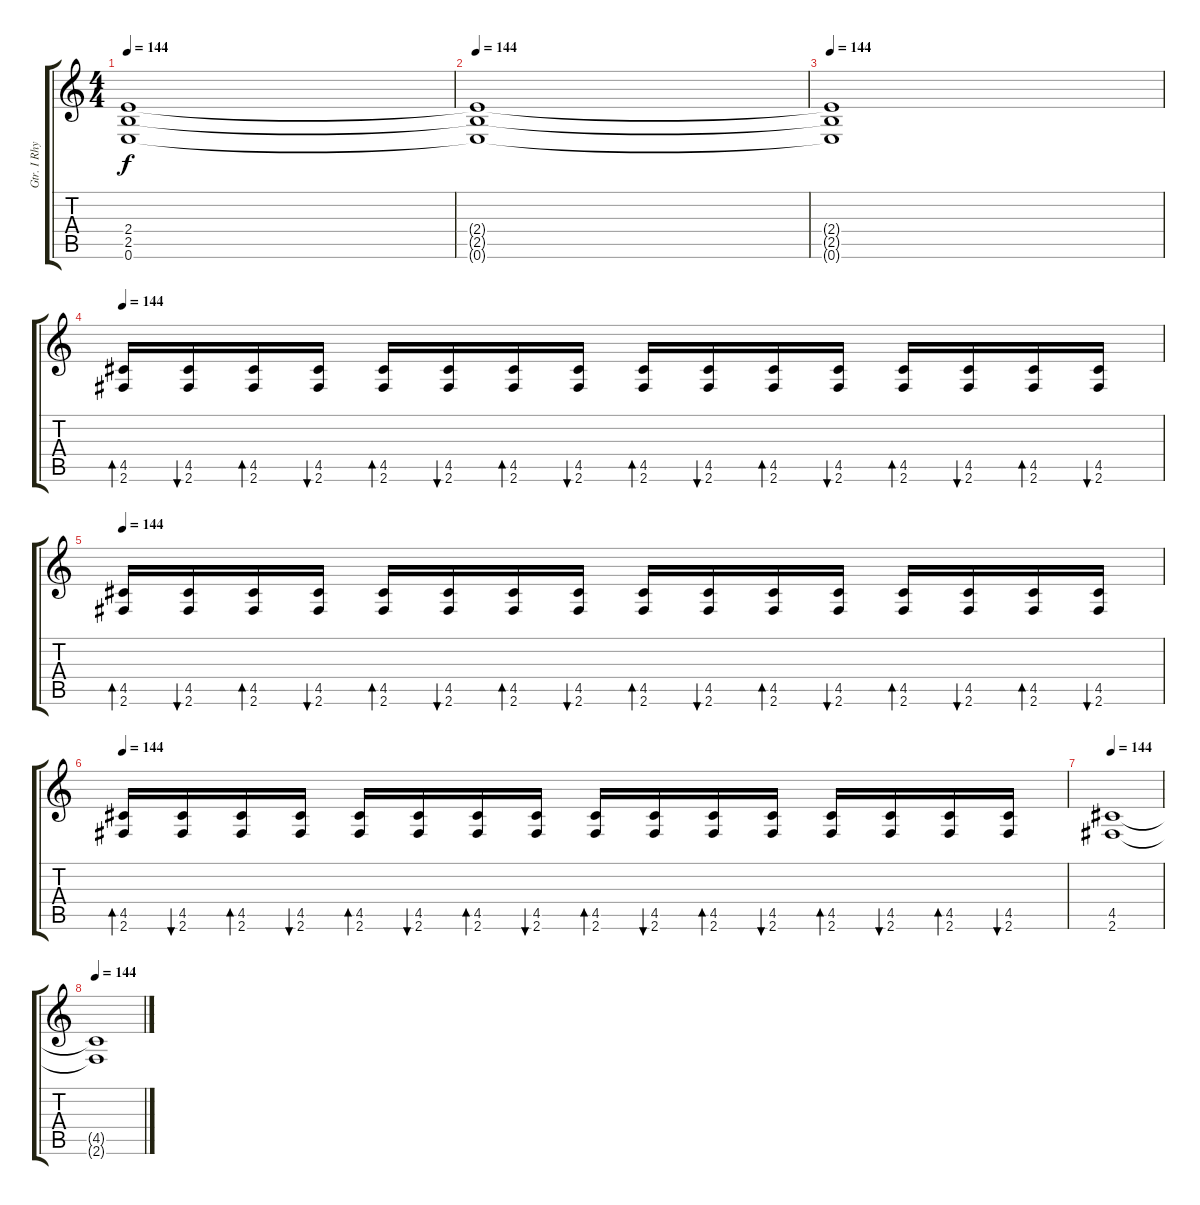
\track ("Gtr. I Rhytm" "Gtr. I Rhy") {instrument overdrivenguitar}
\staff {score tabs}
\tuning (E4 B3 G3 D3 A2 E2) {hide}
\ts (4 4)
\tempo 144
\clef g2
\ks c
(2.4{t} 2.5{t} 0.6{t}).1{dy f} |
\tempo 144
(2.4{t} 2.5{t} 0.6{t}).1 |
\tempo 144
(2.4{t} 2.5{t} 0.6{t}).1 |
\tempo 144
(4.5 2.6).16{bd 120 volume 11} (4.5 2.6).16{bu 120} (4.5 2.6).16{bd 120} (4.5 2.6).16{bu 120} (4.5 2.6).16{bd 120} (4.5 2.6).16{bu 120} (4.5 2.6).16{bd 120} (4.5 2.6).16{bu 120} (4.5 2.6).16{bd 120} (4.5 2.6).16{bu 120} (4.5 2.6).16{bd 120} (4.5 2.6).16{bu 120} (4.5 2.6).16{bd 120} (4.5 2.6).16{bu 120} (4.5 2.6).16{bd 120} (4.5 2.6).16{bu 120} |
\tempo 144
(4.5 2.6).16{bd 120 volume 11} (4.5 2.6).16{bu 120} (4.5 2.6).16{bd 120} (4.5 2.6).16{bu 120} (4.5 2.6).16{bd 120} (4.5 2.6).16{bu 120} (4.5 2.6).16{bd 120} (4.5 2.6).16{bu 120} (4.5 2.6).16{bd 120} (4.5 2.6).16{bu 120} (4.5 2.6).16{bd 120} (4.5 2.6).16{bu 120} (4.5 2.6).16{bd 120} (4.5 2.6).16{bu 120} (4.5 2.6).16{bd 120} (4.5 2.6).16{bu 120} |
\tempo 144
(4.5 2.6).16{bd 120 volume 11} (4.5 2.6).16{bu 120} (4.5 2.6).16{bd 120} (4.5 2.6).16{bu 120} (4.5 2.6).16{bd 120} (4.5 2.6).16{bu 120} (4.5 2.6).16{bd 120} (4.5 2.6).16{bu 120} (4.5 2.6).16{bd 120} (4.5 2.6).16{bu 120} (4.5 2.6).16{bd 120} (4.5 2.6).16{bu 120} (4.5 2.6).16{bd 120} (4.5 2.6).16{bu 120} (4.5 2.6).16{bd 120} (4.5 2.6).16{bu 120} |
\tempo 144
(4.5 2.6).1{volume 14} |
\tempo 144
(4.5{t} 2.6{t}).1
